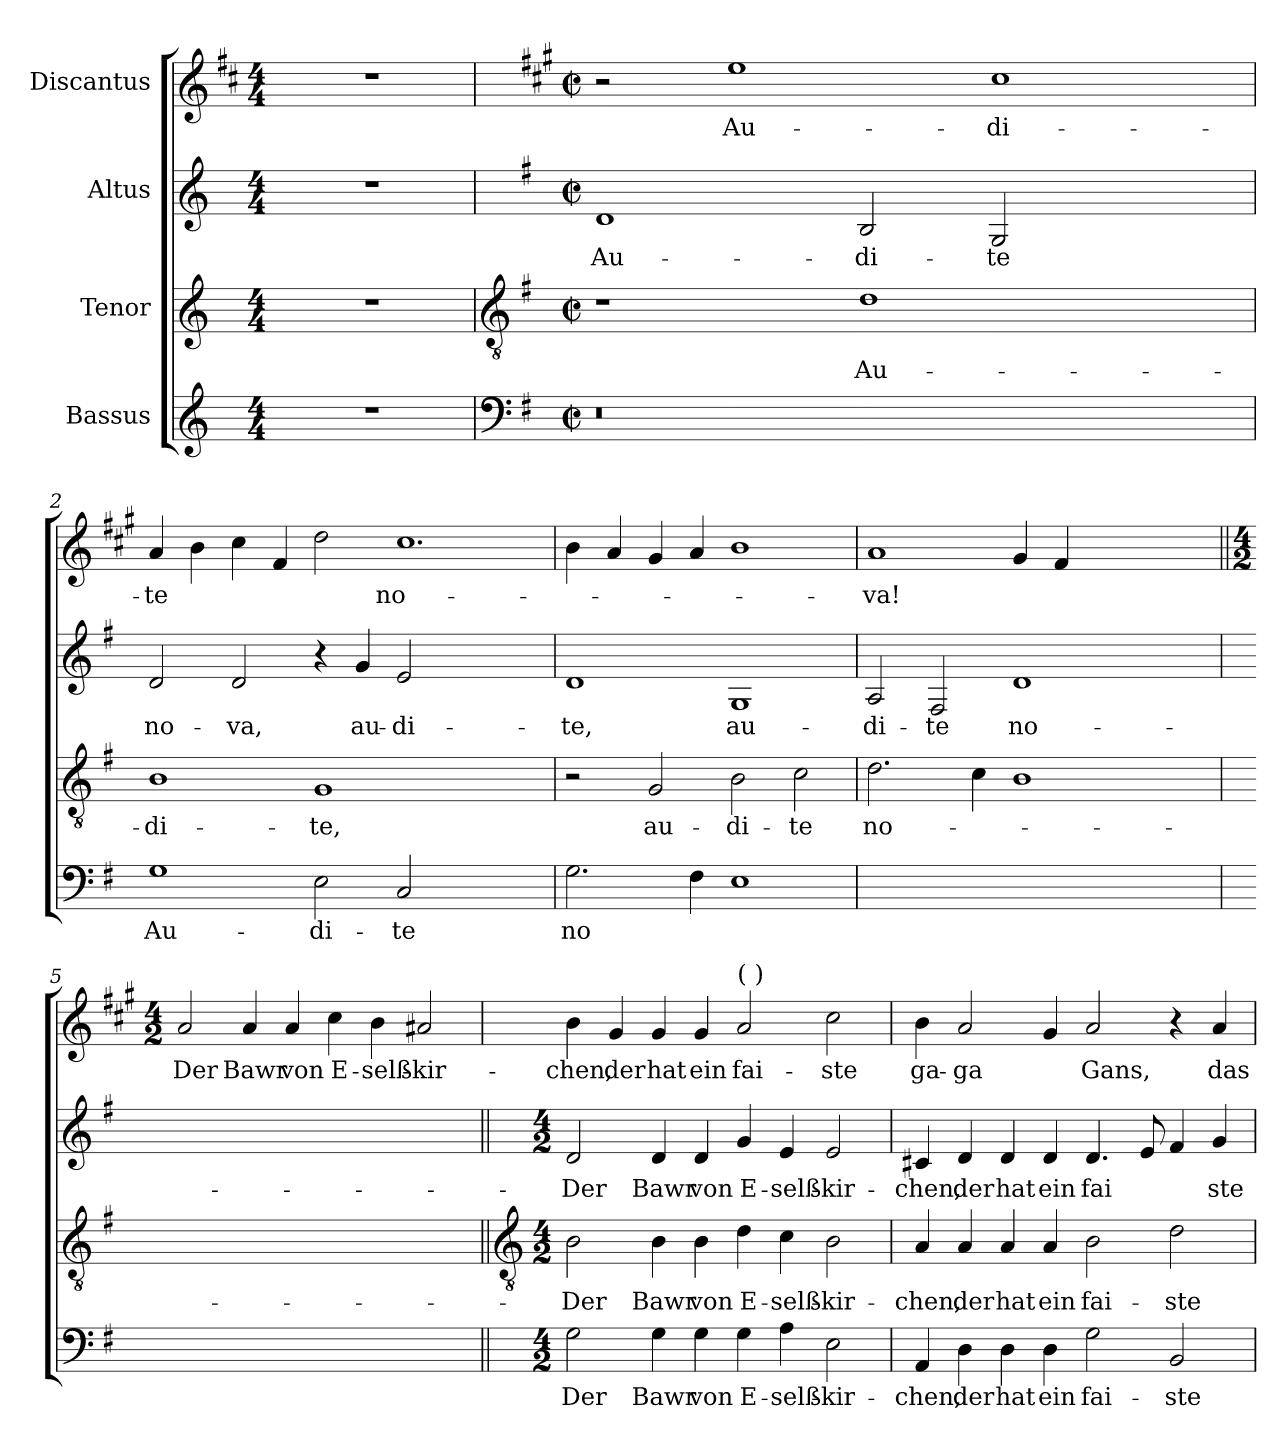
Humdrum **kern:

**kern	**text	**kern	**text	**kern	**text	**kern	**text
*part4	*part4	*part3	*part3	*part2	*part2	*part1	*part1
*staff4	*staff4	*staff3	*staff3	*staff2	*staff2	*staff1	*staff1
*I"Bassus	*	*I"Tenor	*	*I"Altus	*	*I"Discantus	*
*clefG2	*	*clefG2	*	*clefG2	*	*clefG2	*
*	*	*	*	*	*	*ITrd1c2	*
*k[]	*	*k[]	*	*k[]	*	*k[]	*
*C:	*	*C:	*	*C:	*	*C:	*
*M4/4	*	*M4/4	*	*M4/4	*	*M4/4	*
=	=	=	=	=	=	=	=
1r	.	1r	.	1r	.	1r	.
!!LO:LB:g=z
=1	=1	=1	=1	=1	=1	=1	=1
*clefF4	*	*clefGv2	*	*	*	*	*
*k[f#]	*	*k[f#]	*	*k[f#]	*	*k[f#]	*
*G:	*	*G:	*	*G:	*	*G:	*
*M4/2	*	*M4/2	*	*M4/2	*	*M4/2	*
*met(c|)	*	*met(c|)	*	*met(c|)	*	*met(c|)	*
!	!	!	!	!	!LO:LY:b	!	!
0r	.	1r	.	1d	Au-	2r	.
!	!	!	!	!	!	!	!LO:LY:b
.	.	.	.	.	.	1dd	Au-
!	!	!	!LO:LY:b	!	!LO:LY:b	!	!
.	.	1d	Au-	2B	-di-	.	.
!	!	!	!	!	!LO:LY:b	!	!LO:LY:b
.	.	.	.	2G	-te	1b	-di-
2ryy	.	2ryy	.	2ryy	.	.	.
=2	=2	=2	=2	=2	=2	=2	=2
!	!LO:LY:b	!	!LO:LY:b	!	!LO:LY:b	!	!LO:LY:b
1G	Au-	1B	-di-	2d	no-	4g	-te
.	.	.	.	.	.	4a	.
!	!	!	!	!	!LO:LY:b	!	!
.	.	.	.	2d	-va,	4b	.
.	.	.	.	.	.	4e	.
!	!LO:LY:b	!	!LO:LY:b	!	!	!	!
2E	-di-	1G	-te,	4r	.	2cc	.
!	!	!	!	!	!LO:LY:b	!	!
.	.	.	.	4g	au-	.	.
!	!LO:LY:b	!	!	!	!LO:LY:b	!	!LO:LY:b
2C	-te	.	.	2e	-di-	1.b	no-
1ryy	.	1ryy	.	1ryy	.	.	.
=3	=3	=3	=3	=3	=3	=3	=3
!	!LO:LY:b	!	!	!	!LO:LY:b	!	!
2.G	no	2r	.	1d	-te,	4a	.
.	.	.	.	.	.	4g	.
!	!	!	!LO:LY:b	!	!	!	!
.	.	2G	au-	.	.	4f#	.
4F#	.	.	.	.	.	4g	.
!	!	!	!LO:LY:b	!	!LO:LY:b	!	!
1E	.	2B	-di-	1G	au-	1a	.
!	!	!	!LO:LY:b	!	!	!	!
.	.	2c	-te	.	.	.	.
=4	=4	=4	=4	=4	=4	=4	=4
!	!LO:LY:b	!	!LO:LY:b	!	!LO:LY:b	!	!LO:LY:b
[0D;<yy	va!	2.d	no-	2A	-di-	1g	-va!
!	!	!	!	!	!LO:LY:b	!	!
.	.	.	.	2F#	-te	.	.
.	.	4c	.	.	.	.	.
!	!	!	!	!	!LO:LY:b	!	!
.	.	1B	.	1d	no-	4f#	.
.	.	.	.	.	.	4e	.
.	.	.	.	.	.	1f#;<yy	.
2ryy	.	2ryy	.	2ryy	.	.	.
!!LO:LB:g=z
=5	=5||	=5	=5||	=5	=5||	=5||	=5||
*	*	*	*	*	*	*M4/2	*
!	!	!	!LO:LY:b	!	!LO:LY:b	!	!LO:LY:b
1.Dyy_	.	[1.A;<yy	-va!	[1.d;<yy	-va!	2g	Der
!	!	!	!	!	!	!	!LO:LY:b
.	.	.	.	.	.	4g	Bawr
!	!	!	!	!	!	!	!LO:LY:b
.	.	.	.	.	.	4g	von
!	!	!	!	!	!	!	!LO:LY:b
.	.	.	.	.	.	4b	E-
!	!	!	!	!	!	!	!LO:LY:b
.	.	.	.	.	.	4a	-selß-
!	!	!	!	!	!	!	!LO:LY:b
2Dyy]	.	2Ayy]	.	2dyy]	.	2g#X	-kir-
!!LO:LB:g=z
=6||	=6	=6||	=6	=6||	=6	=6	=6
*	*	*clefGv2	*	*	*	*	*
*M4/2	*	*M4/2	*	*M4/2	*	*	*
!	!LO:LY:b	!	!LO:LY:b	!	!LO:LY:b	!	!LO:LY:b
2G	Der	2B	Der	2d	Der	4a	-chen,
!	!	!	!	!	!	!	!LO:LY:b
.	.	.	.	.	.	4f#	der
!	!LO:LY:b	!	!LO:LY:b	!	!LO:LY:b	!	!LO:LY:b
4G	Bawr	4B	Bawr	4d	Bawr	4f#	hat
!	!LO:LY:b	!	!LO:LY:b	!	!LO:LY:b	!	!LO:LY:b
4G	von	4B	von	4d	von	4f#	ein
!	!	!	!	!	!	!LO:TX:a:t=(  )	!
!	!LO:LY:b	!	!LO:LY:b	!	!LO:LY:b	!	!LO:LY:b
4G	E-	4d	E-	4g	E-	2g	fai-
!	!LO:LY:b	!	!LO:LY:b	!	!LO:LY:b	!	!
4A	-selß-	4c	-selß-	4e	-selß-	.	.
!	!LO:LY:b	!	!LO:LY:b	!	!LO:LY:b	!	!LO:LY:b
2E	-kir-	2B	-kir-	2e	-kir-	2b	-ste
=7	=7	=7	=7	=7	=7	=7	=7
!	!LO:LY:b	!	!LO:LY:b	!	!LO:LY:b	!	!LO:LY:b
4AA	-chen,	4A	-chen,	4c#X	-chen,	4a	ga-
!	!LO:LY:b	!	!LO:LY:b	!	!LO:LY:b	!	!LO:LY:b
4D	der	4A	der	4d	der	2g	-ga
!	!LO:LY:b	!	!LO:LY:b	!	!LO:LY:b	!	!
4D	hat	4A	hat	4d	hat	.	.
!	!LO:LY:b	!	!LO:LY:b	!	!LO:LY:b	!	!
4D	ein	4A	ein	4d	ein	4f#	.
!	!LO:LY:b	!	!LO:LY:b	!	!LO:LY:b	!	!LO:LY:b
2G	fai-	2B	fai-	4.d	fai	2g	Gans,
!	!	!	!	!	!LO:LY:b	!	!
.	.	.	.	8e	-	.	.
!	!LO:LY:b	!	!LO:LY:b	!	!	!	!
2BB	-ste	2d	-ste	4f#	.	4r	.
!	!	!	!	!	!LO:LY:b	!	!LO:LY:b
.	.	.	.	4g	ste	4g	das
=	=	=	=	=	=	=	=
*-	*-	*-	*-	*-	*-	*-	*-
